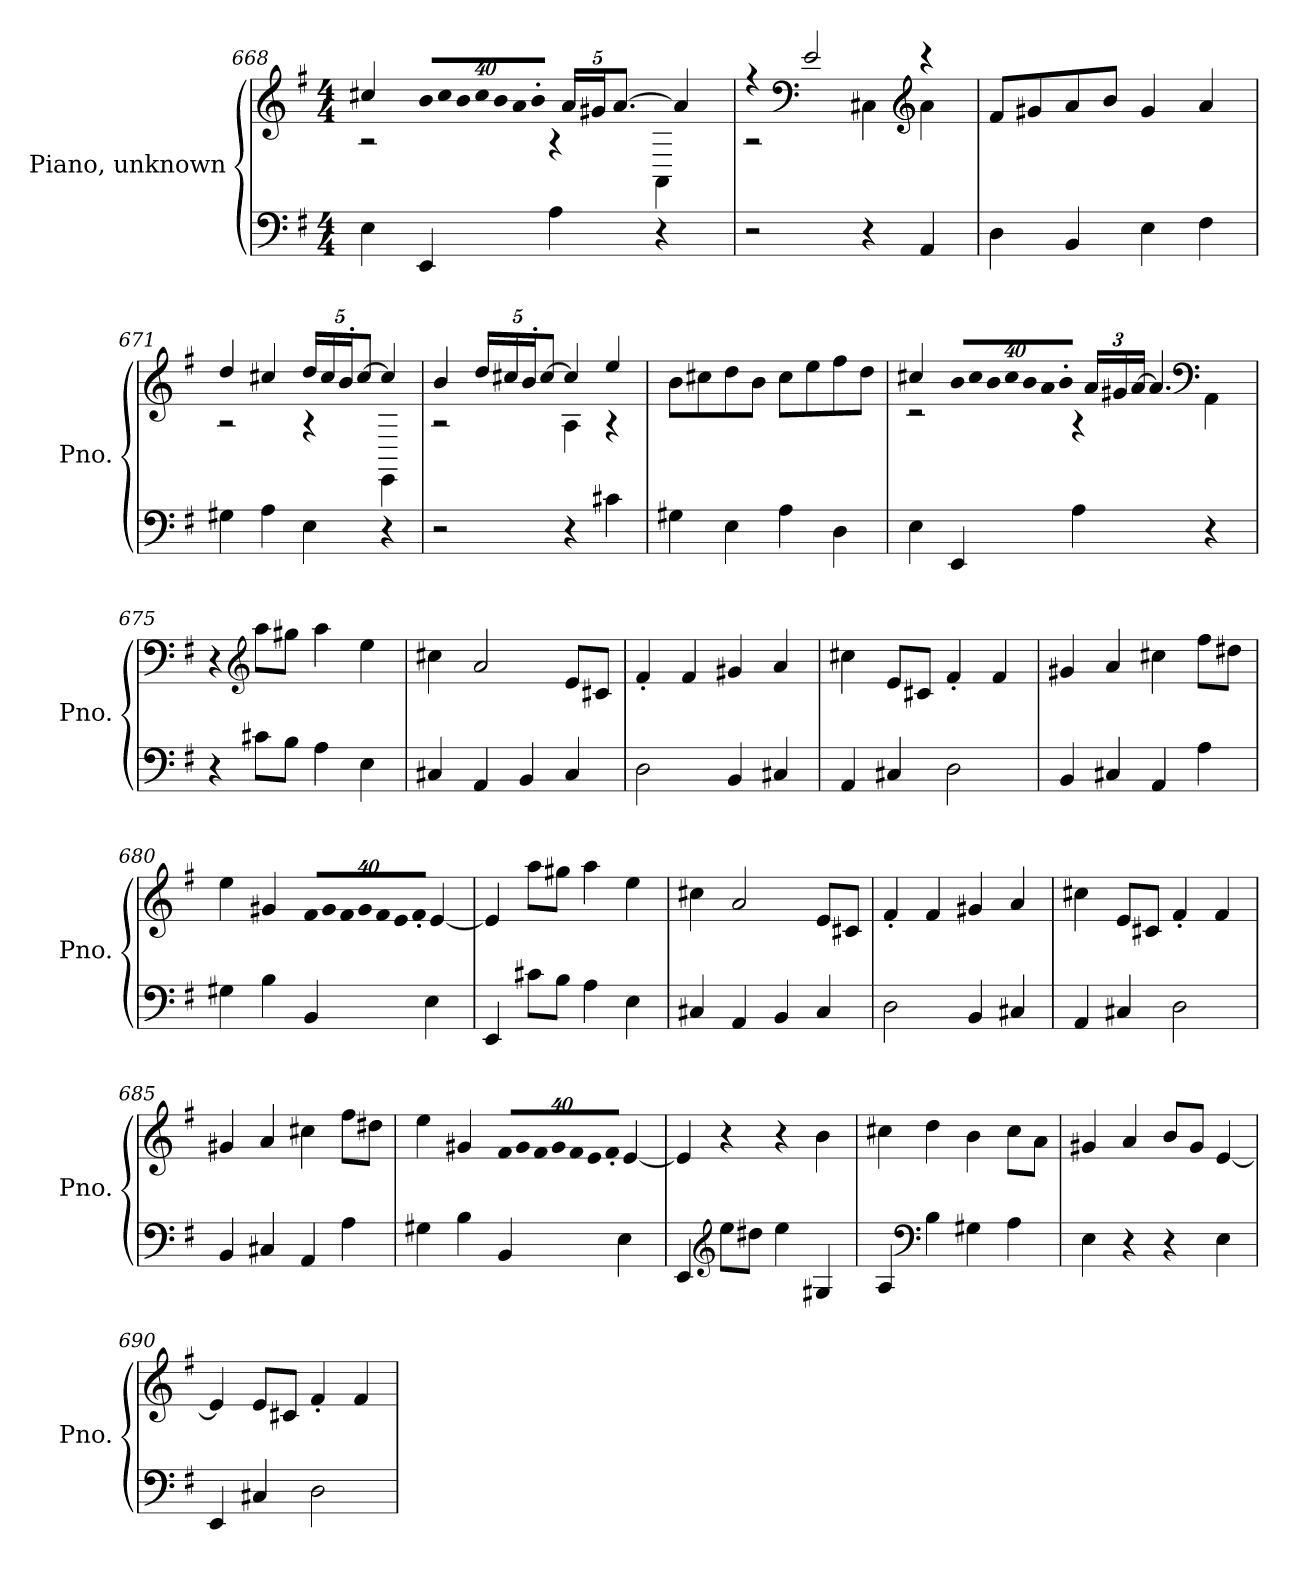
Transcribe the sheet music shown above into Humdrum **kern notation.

**kern	**kern
*part1	*part1
*staff2	*staff1
*I"Piano, unknown	*
*I'Pno.	*
!!LO:LB:g=z
*clefF4	*clefG2
*k[f#]	*k[f#]
*M4/4	*M4/4
=668	=668
*	*^
4E\	4cc#X/	2r
*	*Xbrackettup	*
!	!LO:N:vis=32	!
4EE/	640%23b/LLL	.
!	!LO:N:vis=32	!
.	640%23cc#/	.
!	!LO:N:vis=32	!
.	640%23b/	.
!	!LO:N:vis=32	!
.	640%23cc#/	.
!	!LO:N:vis=32	!
.	640%23b/	.
!	!LO:N:vis=32	!
.	640%23a/	.
!	!LO:N:vis=32	!
.	640%23b'/JJJ	.
4A\	.	4r
.	20a/LL	.
.	20g#X/J	.
.	[10.a/J	.
4r	.	4AA\
.	4a/]	.
640ryy	.	640ryy
=669	=669	=669
2r	4r	2r
*	*clefF4	*
.	2e/	.
4r	.	4C#X\
*	*clefG2	*
4AA/	4r	4a\
*	*v	*v
=670	=670
4D\	8f#/L
.	8g#X/
4BB/	8a/
.	8b/J
4E\	4g#/
4F#\	4a/
=671	=671
*	*^
4G#X\	4dd/	2r
4A\	4cc#X/	.
4E\	20dd/LL	4r
.	20cc#/	.
.	20b'/J	.
.	[10cc#/J	.
4r	4cc#/]	4EE\
!!LO:LB:g=z	!!
=672	=672	=672
2r	4b/	2r
.	20dd/LL	.
.	20cc#X/	.
.	20b'/J	.
.	[10cc#/J	.
4r	4cc#/]	4A\
4c#X\	4ee/	4r
*	*v	*v
=673	=673
4G#X\	8b\L
.	8cc#X\
4E\	8dd\
.	8b\J
4A\	8cc#\L
.	8ee\
4D\	8ff#\
.	8dd\J
=674	=674
*	*^
4E\	4cc#X/	2r
!	!LO:N:vis=32	!
4EE/	640%23b/LLL	.
!	!LO:N:vis=32	!
.	640%23cc#/	.
!	!LO:N:vis=32	!
.	640%23b/	.
!	!LO:N:vis=32	!
.	640%23cc#/	.
!	!LO:N:vis=32	!
.	640%23b/	.
!	!LO:N:vis=32	!
.	640%23a/	.
!	!LO:N:vis=32	!
.	640%23b'/JJJ	.
4A\	.	4r
.	24a/LL	.
.	24g#X/	.
.	[24a/JJ	.
.	4.a/]	.
*	*clefF4	*
4r	.	4AA\
640ryy	.	640ryy
*	*v	*v
=675	=675
4r	4r
*	*clefG2
8c#X\L	8aa\L
8B\J	8gg#X\J
4A\	4aa\
4E\	4ee\
!!LO:LB:g=z
=676	=676
4C#X/	4cc#X\
4AA/	2a/
4BB/	.
4C#/	8e/L
.	8c#X/J
=677	=677
2D\	4f#'/
.	4f#/
4BB/	4g#X/
4C#X/	4a/
=678	=678
4AA/	4cc#X\
4C#X/	8e/L
.	8c#X/J
2D\	4f#'/
.	4f#/
=679	=679
4BB/	4g#X/
4C#X/	4a/
4AA/	4cc#X\
4A\	8ff#\L
.	8dd#X\J
=680	=680
4G#X\	4ee\
4B\	4g#X/
!	!LO:N:vis=32
4BB/	640%23f#/LLL
!	!LO:N:vis=32
.	640%23g#/
!	!LO:N:vis=32
.	640%23f#/
!	!LO:N:vis=32
.	640%23g#/
!	!LO:N:vis=32
.	640%23f#/
!	!LO:N:vis=32
.	640%23e/
!	!LO:N:vis=32
.	640%23f#'/JJJ
4E\	.
.	[4e/
640ryy	.
!!LO:LB:g=z
=681	=681
4EE/	4e/]
8c#X\L	8aa\L
8B\J	8gg#X\J
4A\	4aa\
4E\	4ee\
=682	=682
4C#X/	4cc#X\
4AA/	2a/
4BB/	.
4C#/	8e/L
.	8c#X/J
=683	=683
2D\	4f#'/
.	4f#/
4BB/	4g#X/
4C#X/	4a/
=684	=684
4AA/	4cc#X\
4C#X/	8e/L
.	8c#X/J
2D\	4f#'/
.	4f#/
=685	=685
4BB/	4g#X/
4C#X/	4a/
4AA/	4cc#X\
4A\	8ff#\L
.	8dd#X\J
!!LO:PB:g=z
=686	=686
4G#X\	4ee\
4B\	4g#X/
!	!LO:N:vis=32
4BB/	640%23f#/LLL
!	!LO:N:vis=32
.	640%23g#/
!	!LO:N:vis=32
.	640%23f#/
!	!LO:N:vis=32
.	640%23g#/
!	!LO:N:vis=32
.	640%23f#/
!	!LO:N:vis=32
.	640%23e/
!	!LO:N:vis=32
.	640%23f#'/JJJ
4E\	.
.	[4e/
640ryy	.
=687	=687
4EE/	4e/]
*clefG2	*
8ee\L	4r
8dd#X\J	.
4ee\	4r
4G#X/	4b\
=688	=688
4A/	4cc#X\
*clefF4	*
4B\	4dd\
4G#X\	4b\
4A\	8cc#\L
.	8a\J
=689	=689
4E\	4g#X/
4r	4a/
4r	8b/L
.	8g#/J
4E\	[4e/
=690	=690
4EE/	4e/]
4C#X/	8e/L
.	8c#X/J
2D\	4f#'/
.	4f#/
=	=
*-	*-
